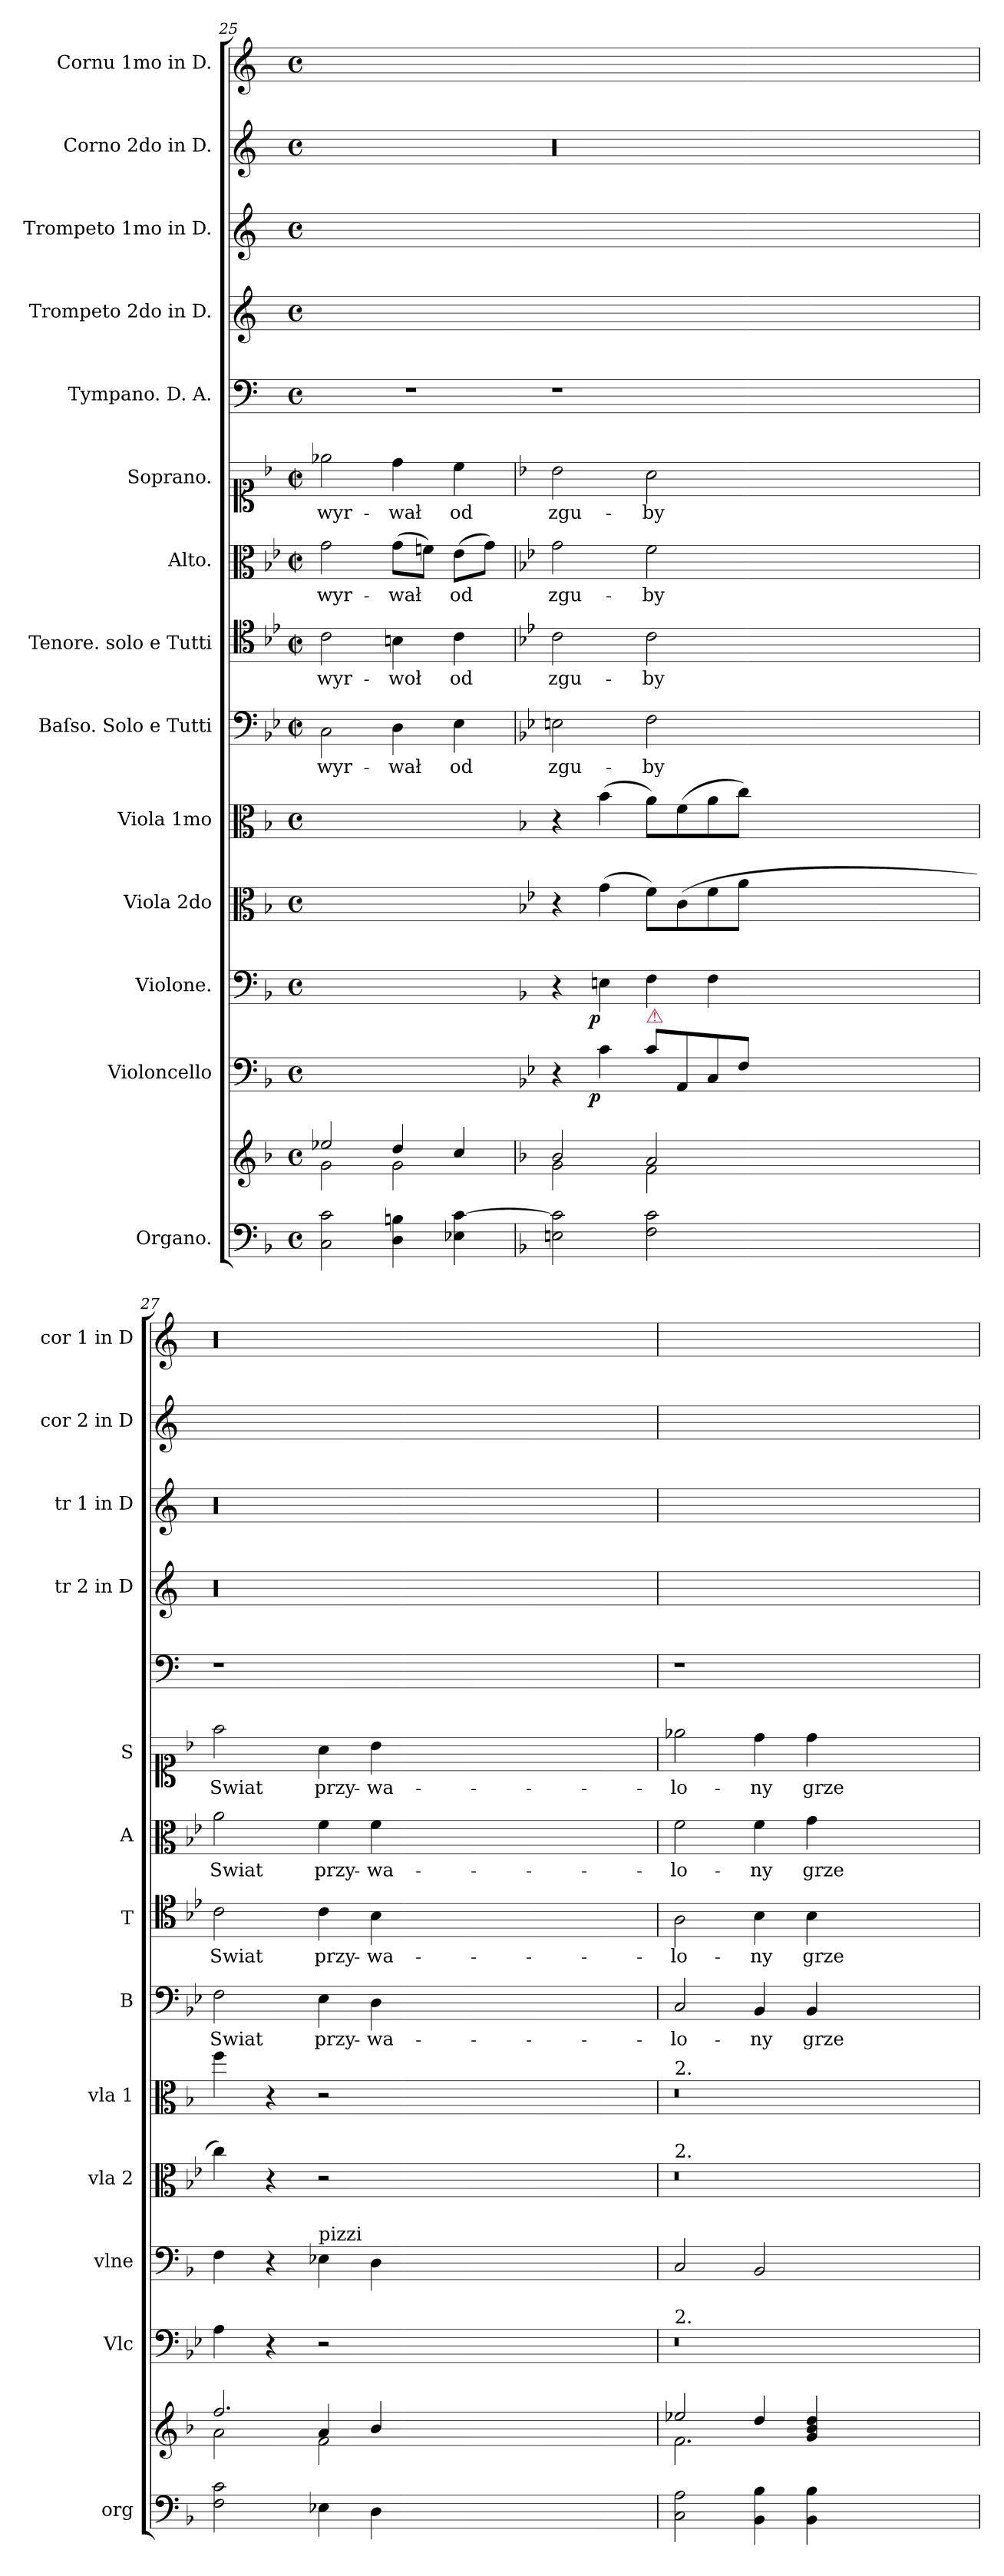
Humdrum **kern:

**kern	**kern	**kern	**dynam	**kern	**dynam	**kern	**dynam	**kern	**dynam	**kern	**text	**kern	**text	**kern	**text	**kern	**text	**kern	**kern	**kern	**kern	**kern
*part14	*part14	*part13	*part13	*part12	*part12	*part11	*part11	*part10	*part10	*part9	*part9	*part8	*part8	*part7	*part7	*part6	*part6	*part5	*part4	*part3	*part2	*part1
*staff15	*staff14	*staff13	*staff13	*staff12	*staff12	*staff11	*staff11	*staff10	*staff10	*staff9	*staff9	*staff8	*staff8	*staff7	*staff7	*staff6	*staff6	*staff5	*staff4	*staff3	*staff2	*staff1
*I"Organo.	*	*I"Violoncello	*	*I"Violone.	*	*I"Viola 2do	*	*I"Viola 1mo	*	*I"Baſso. Solo e Tutti	*	*I"Tenore. solo e Tutti	*	*I"Alto.	*	*I"Soprano.	*	*I"Tympano. D. A.	*I"Trompeto 2do in D.	*I"Trompeto 1mo in D.	*I"Corno 2do in D.	*I"Cornu 1mo in D.
*I'org	*	*I'Vlc	*	*I'vlne	*	*I'vla 2	*	*I'vla 1	*	*I'B	*	*I'T	*	*I'A	*	*I'S	*	*	*I'tr 2 in D	*I'tr 1 in D	*I'cor 2 in D	*I'cor 1 in D
*clefF4	*clefG2	*clefF4	*	*clefF4	*	*clefC3	*	*clefC3	*	*clefF4	*	*clefC4	*	*clefC3	*	*clefC1	*	*clefF4	*clefG2	*clefG2	*clefG2	*clefG2
*	*	*	*	*	*	*	*	*	*	*	*	*	*	*	*	*	*	*	*ITrd-1c-2	*ITrd-1c-2	*ITrd6c10	*ITrd6c10
*k[b-]	*k[b-]	*k[b-]	*	*k[b-]	*	*k[b-]	*	*k[b-]	*	*k[b-e-]	*	*k[b-e-]	*	*k[b-e-]	*	*k[b-]	*	*k[]	*k[f#c#]	*k[f#c#]	*k[f#c#]	*k[f#c#]
*M4/4	*M4/4	*M4/4	*	*M4/4	*	*M4/4	*	*M4/4	*	*M4/4	*	*M4/4	*	*M4/4	*	*M4/4	*	*M4/4	*M4/4	*M4/4	*M4/4	*M4/4
*met(c)	*met(c)	*met(c)	*	*met(c)	*	*met(c)	*	*met(c)	*	*met(c|)	*	*met(c|)	*	*met(c|)	*	*met(c|)	*	*met(c)	*met(c)	*met(c)	*met(c)	*met(c)
=25	=25	=25	=25	=25	=25	=25	=25	=25	=25	=25	=25	=25	=25	=25	=25	=25	=25	=25	=25	=25	=25	=25
*	*^	*	*	*	*	*	*	*	*	*	*	*	*	*	*	*	*	*	*	*	*	*
2C\ 2c\	2ee-X/	2g\	1ryy	.	1ryy	.	1ryy	.	1ryy	.	2C\	wyr-	2c\	wyr-	2g\	wyr-	2ee-X\	wyr-	1r	1ryy	1ryy	1ryy	1ryy
4D\ 4Bn\	4dd/	2g\	.	.	.	.	.	.	.	.	4D\	-wał	4Bn\	-woł	(8g\L	-wał	4dd\	-wał	.	.	.	.	.
.	.	.	.	.	.	.	.	.	.	.	.	.	.	.	8fn\J)	.	.	.	.	.	.	.	.
4E-X\ [4c\	4cc/	.	.	.	.	.	.	.	.	.	4E-\	od	4c\	od	(8e-\L	od	4cc\	od	.	.	.	.	.
.	.	.	.	.	.	.	.	.	.	.	.	.	.	.	8g\J)	.	.	.	.	.	.	.	.
=26	=26	=26	=26||	=26	=26	=26	=26||	=26	=26	=26	=26	=26	=26	=26	=26	=26	=26	=26	=26	=26	=26	=26	=26
*	*	*	*k[b-e-]	*	*	*	*k[b-e-]	*	*	*	*	*	*	*	*	*	*	*	*	*	*	*	*
*	*	*	*B-:	*	*	*	*B-:	*	*	*	*	*	*	*	*	*	*	*	*	*	*	*	*
2En\ 2c]\	2b-/	2g\	4r	.	4r	.	4r	.	4r	.	2En\	zgu-	2c\	zgu-	2g\	zgu-	2b-\	zgu-	1r	00ryy	00ryy	00r	00ryy
!	!	!	!	!LO:DY:rj	!	!LO:DY:rj	!	!	!	!LO:DY:a:rj	!	!	!	!	!	!	!	!	!	!	!	!	!
.	.	.	4c\	p	4En\	p	(4g\	p&colon;	(4b-\	p&colon;	.	.	.	.	.	.	.	.	.	.	.	.	.
!	!	!	!LO:TX:a:color=crimson:t=⚠	!	!	!	!	!	!	!	!	!	!	!	!	!	!	!	!	!	!	!	!
2F\ 2c\	2a/	2f\	8c\L	.	4F\	.	8f\L)	.	8a\L)	.	2F\	-by	2c\	-by	2f\	-by	2a\	-by	.	.	.	.	.
.	.	.	8AA/	.	.	.	(8c\	.	(8f\	.	.	.	.	.	.	.	.	.	.	.	.	.	.
.	.	.	8C/	.	4F\	.	8f\	.	8a\	.	.	.	.	.	.	.	.	.	.	.	.	.	.
.	.	.	8F/J	.	.	.	8a\J	.	8cc\J)	.	.	.	.	.	.	.	.	.	.	.	.	.	.
0.ryy	0.ryy	0.ryy	0.ryy	.	0.ryy	.	0.ryy	.	0.ryy	.	0.ryy	.	0.ryy	.	0.ryy	.	0.ryy	.	0.ryy	.	.	.	.
=27	=27	=27	=27	=27	=27	=27	=27	=27	=27	=27	=27	=27	=27	=27	=27	=27	=27	=27	=27	=27	=27	=27	=27
!	!LO:N:vis=2.	!	!	!	!	!	!	!	!	!	!	!	!	!	!	!	!	!	!	!	!	!	!
2F\ 2c\	2ff/	2a\	4A\	.	4F\	.	4cc\)	.	4ff\	.	2F\	Swiat	2c\	Swiat	2a\	Swiat	2ff\	Swiat	1r	00r	00r	00ryy	00r
.	.	.	4r	.	4r	.	4r	.	4r	.	.	.	.	.	.	.	.	.	.	.	.	.	.
!	!	!	!	!	!LO:TX:a:t=pizzi	!	!	!	!	!	!	!	!	!	!	!	!	!	!	!	!	!	!
4E-X\	4a/	2f\	2r	.	4E-X\	.	2r	.	2r	.	4E-\	przy-	4c\	przy-	4f\	przy-	4a\	przy-	.	.	.	.	.
4D\	4b-/	.	.	.	4D\	.	.	.	.	.	4D\	-wa-	4B-\	-wa-	4f\	-wa-	4b-\	-wa-	.	.	.	.	.
0.ryy	0.ryy	0.ryy	0.ryy	.	0.ryy	.	0.ryy	.	0.ryy	.	0.ryy	.	0.ryy	.	0.ryy	.	0.ryy	.	0.ryy	.	.	.	.
=28	=28	=28	=28	=28	=28	=28	=28	=28	=28	=28	=28	=28	=28	=28	=28	=28	=28	=28	=28	=28	=28	=28	=28
!	!	!	!	!	!	!	!	!	!LO:TX:a:t=2.	!	!	!	!	!	!	!	!	!	!	!	!	!	!
!	!	!	!	!	!	!	!LO:TX:a:t=2.	!	!	!	!	!	!	!	!	!	!	!	!	!	!	!	!
!	!	!	!LO:TX:a:t=2.	!	!	!	!	!	!	!	!	!	!	!	!	!	!	!	!	!	!	!	!
2C\ 2A\	2ee-X/	2.f\	0r	.	2C/	.	0r	.	0r	.	2C/	-lo-	2A\	-lo-	2f\	-lo-	2ee-X\	-lo-	1r	0ryy	0ryy	0ryy	0ryy
4BB-\ 4B-\	4dd/	.	.	.	2BB-/	.	.	.	.	.	4BB-/	-ny	4B-\	-ny	4f\	-ny	4dd\	-ny	.	.	.	.	.
4BB-\ 4B-\	4g/ 4b-/ 4dd/	4ryy	.	.	.	.	.	.	.	.	4BB-/	grze-	4B-\	grze-	4g\	grze-	4dd\	grze-	.	.	.	.	.
1ryy	1ryy	1ryy	.	.	1ryy	.	.	.	.	.	1ryy	.	1ryy	.	1ryy	.	1ryy	.	1ryy	.	.	.	.
*	*v	*v	*	*	*	*	*	*	*	*	*	*	*	*	*	*	*	*	*	*	*	*	*
=	=	=	=	=	=	=	=	=	=	=	=	=	=	=	=	=	=	=	=	=	=	=
*-	*-	*-	*-	*-	*-	*-	*-	*-	*-	*-	*-	*-	*-	*-	*-	*-	*-	*-	*-	*-	*-	*-
